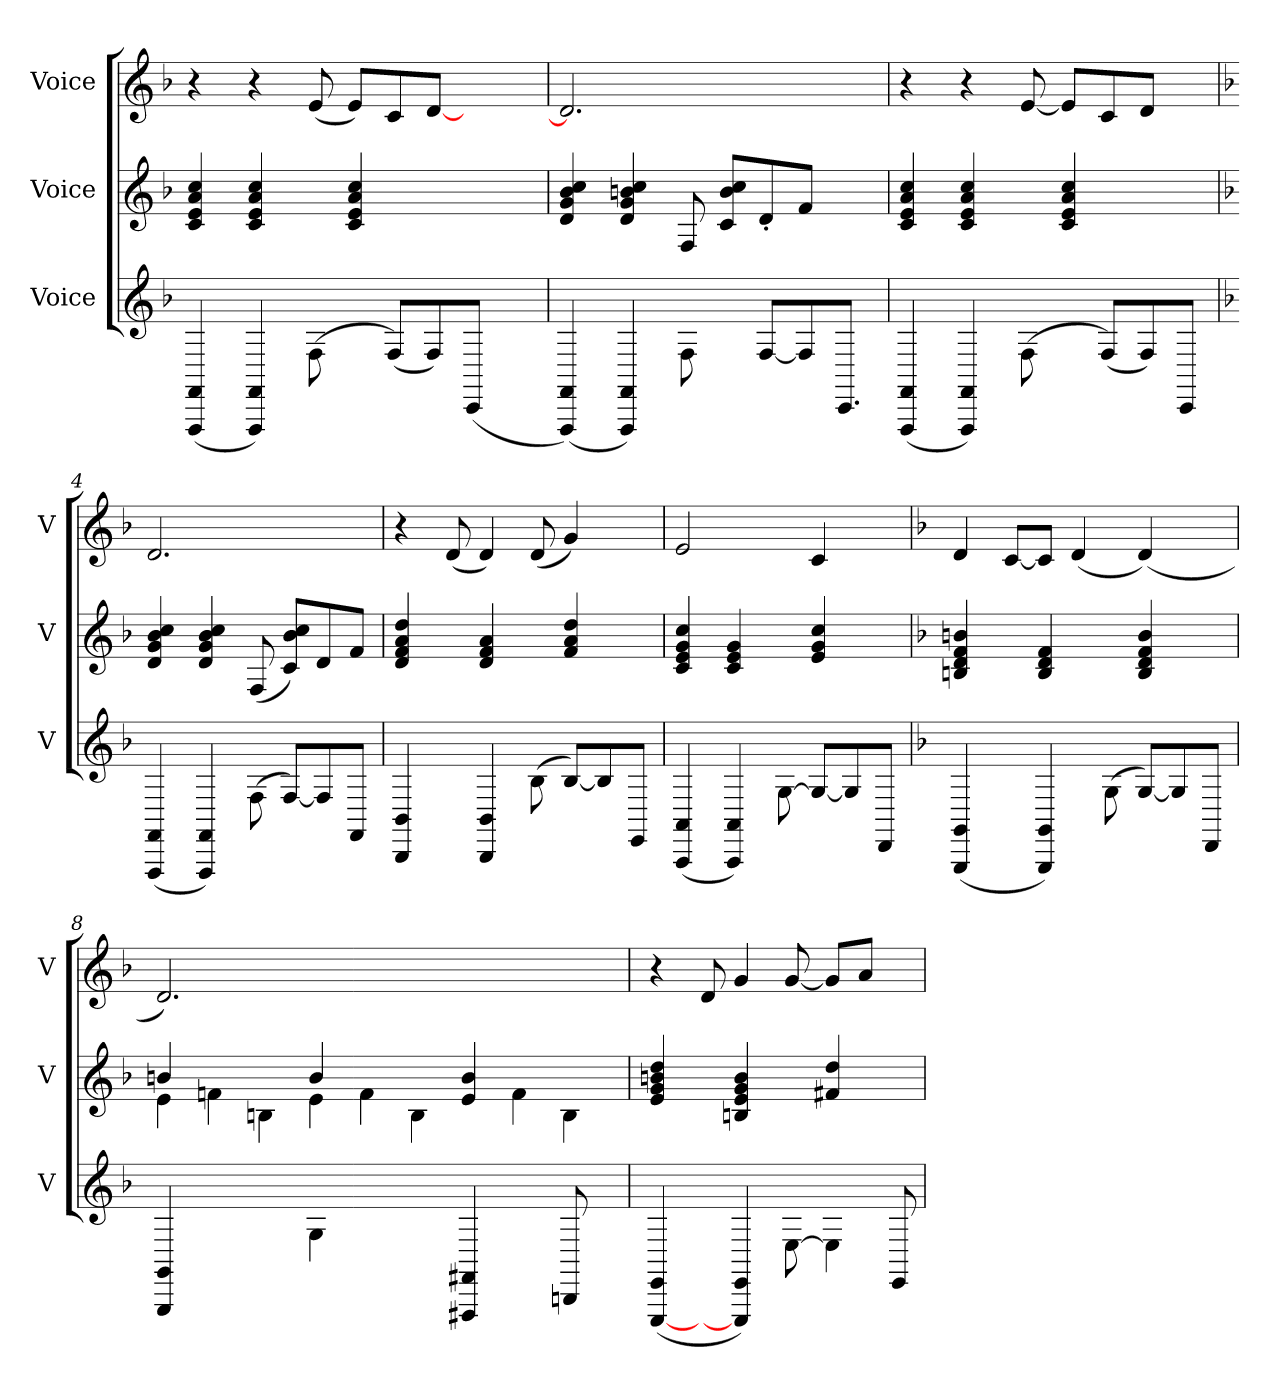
**kern	**kern	**kern
*part3	*part2	*part1
*staff3	*staff2	*staff1
*I"Voice	*I"Voice	*I"Voice
*I'V	*I'V	*I'V
*clefG2	*clefG2	*clefG2
*k[b-]	*k[b-]	*k[b-]
=1	=1	=1
(<4FFF/ 4FF/	4c/ 4e/ 4a/ 4cc/	4r
4FFF/ 4FF/)	4c/ 4e/ 4a/ 4cc/	4r
(>8F\	8ryy	(<8e/
8ryy	4c/ 4e/ 4a/ 4cc/	8e/L)
(<8F/L)	.	8c/
8F/)	4ryy	[8d/J
(<8CC/J	.	8..ryy
16ryy	16.ryy	.
32ryy	.	.
=2	=2	=2
(<4FFF/ 4FF/)	4d/ 4g/ 4b-/ 4cc/	2.d/]
4FFF/ 4FF/)	4d/ 4g/ 4bn/ 4cc/	.
8F\	8F/	.
8ryy	8c/ 8b/ 8cc/L	.
[8F/L	8d'/	4..ryy
8F/]	8f/J	.
8.CC/J	8.ryy	.
=3	=3	=3
(<4FFF/ 4FF/	4c/ 4e/ 4a/ 4cc/	4r
4FFF/ 4FF/)	4c/ 4e/ 4a/ 4cc/	4r
(>8F\	8ryy	[8e/
8ryy	4c/ 4e/ 4a/ 4cc/	8e/L]
(<8F/L)	.	8c/
8F/)	4ryy	8d/J
8CC/J	.	8ryy
!!LO:LB:g=z
=4	=4	=4
*	*k[b-]	*
(<4FFF/ 4FF/	4d/ 4g/ 4b-/ 4cc/	2.d/
4FFF/ 4FF/)	4d/ 4g/ 4b-/ 4cc/	.
(>8F\	(<8F/	.
[8F/L)	8c/ 8b-/ 8cc/L)	.
8F/]	8d/	4ryy
8FF/J	8f/J	.
=5	=5	=5
4BBB-/ 4BB-/	4d/ 4f/ 4a/ 4dd/	4r
8ryy	8ryy	(<8d/
4BBB-/ 4BB-/	4d/ 4f/ 4a/	4d/)
(>8B-\	8ryy	(<8d/
[8B-/L)	4f/ 4a/ 4dd/	4g/)
8B-/]	.	.
8EE/J	8ryy	8ryy
=6	=6	=6
(<4AAA/ 4AA/	4c/ 4e/ 4g/ 4cc/	2e/
4AAA/ 4AA/)	4c/ 4e/ 4g/	.
[8G\	8ryy	8ryy
8G/L_	4e/ 4g/ 4cc/	4c/
8G/]	.	.
8DD/J	8ryy	8ryy
!!LO:LB:g=z
=7	=7	=7
*k[b-]	*k[b-]	*k[b-]
(<4GGG/ 4GG/	4Bn/ 4d/ 4f/ 4bn/	4d/
8ryy	8ryy	[8c/L
4GGG/ 4GG/)	4B/ 4d/ 4f/	8c/J]
.	.	(<4d/
(>8G\	8ryy	.
[8G/L)	4B/ 4d/ 4f/ 4b/	(<4d/)
8G/]	.	.
8DD/J	8ryy	8ryy
=8	=8	=8
*	*^	*
4GGG/ 4GG/	4bn/	4e\	2.d/)
2ryy	2ryy	4fn\	.
.	.	4Bn\	.
4G\	4b/	4e\	1.ryy
2ryy	1ryy	4f\	.
.	.	4B\	.
4FFF#X/ 4FF#X/	.	4e/ 4b/	.
4ryy	.	4f\	.
8BBBn/	4ryy	4B\	.
8ryy	.	.	.
*	*v	*v	*
=9	=9	=9
(>[4EEE/ 4EE/	4e/ 4g/ 4bn/ 4dd/	4r
8ryy	8ryy	8d/
4EEE/] 4EE/)	4Bn/ 4e/ 4g/ 4b/	4g/
[8E\	8ryy	[8g/
4E\]	4f#X/ 4dd/	8g/L]
.	.	8a/J
8EE/	8ryy	8ryy
=	=	=
*-	*-	*-
